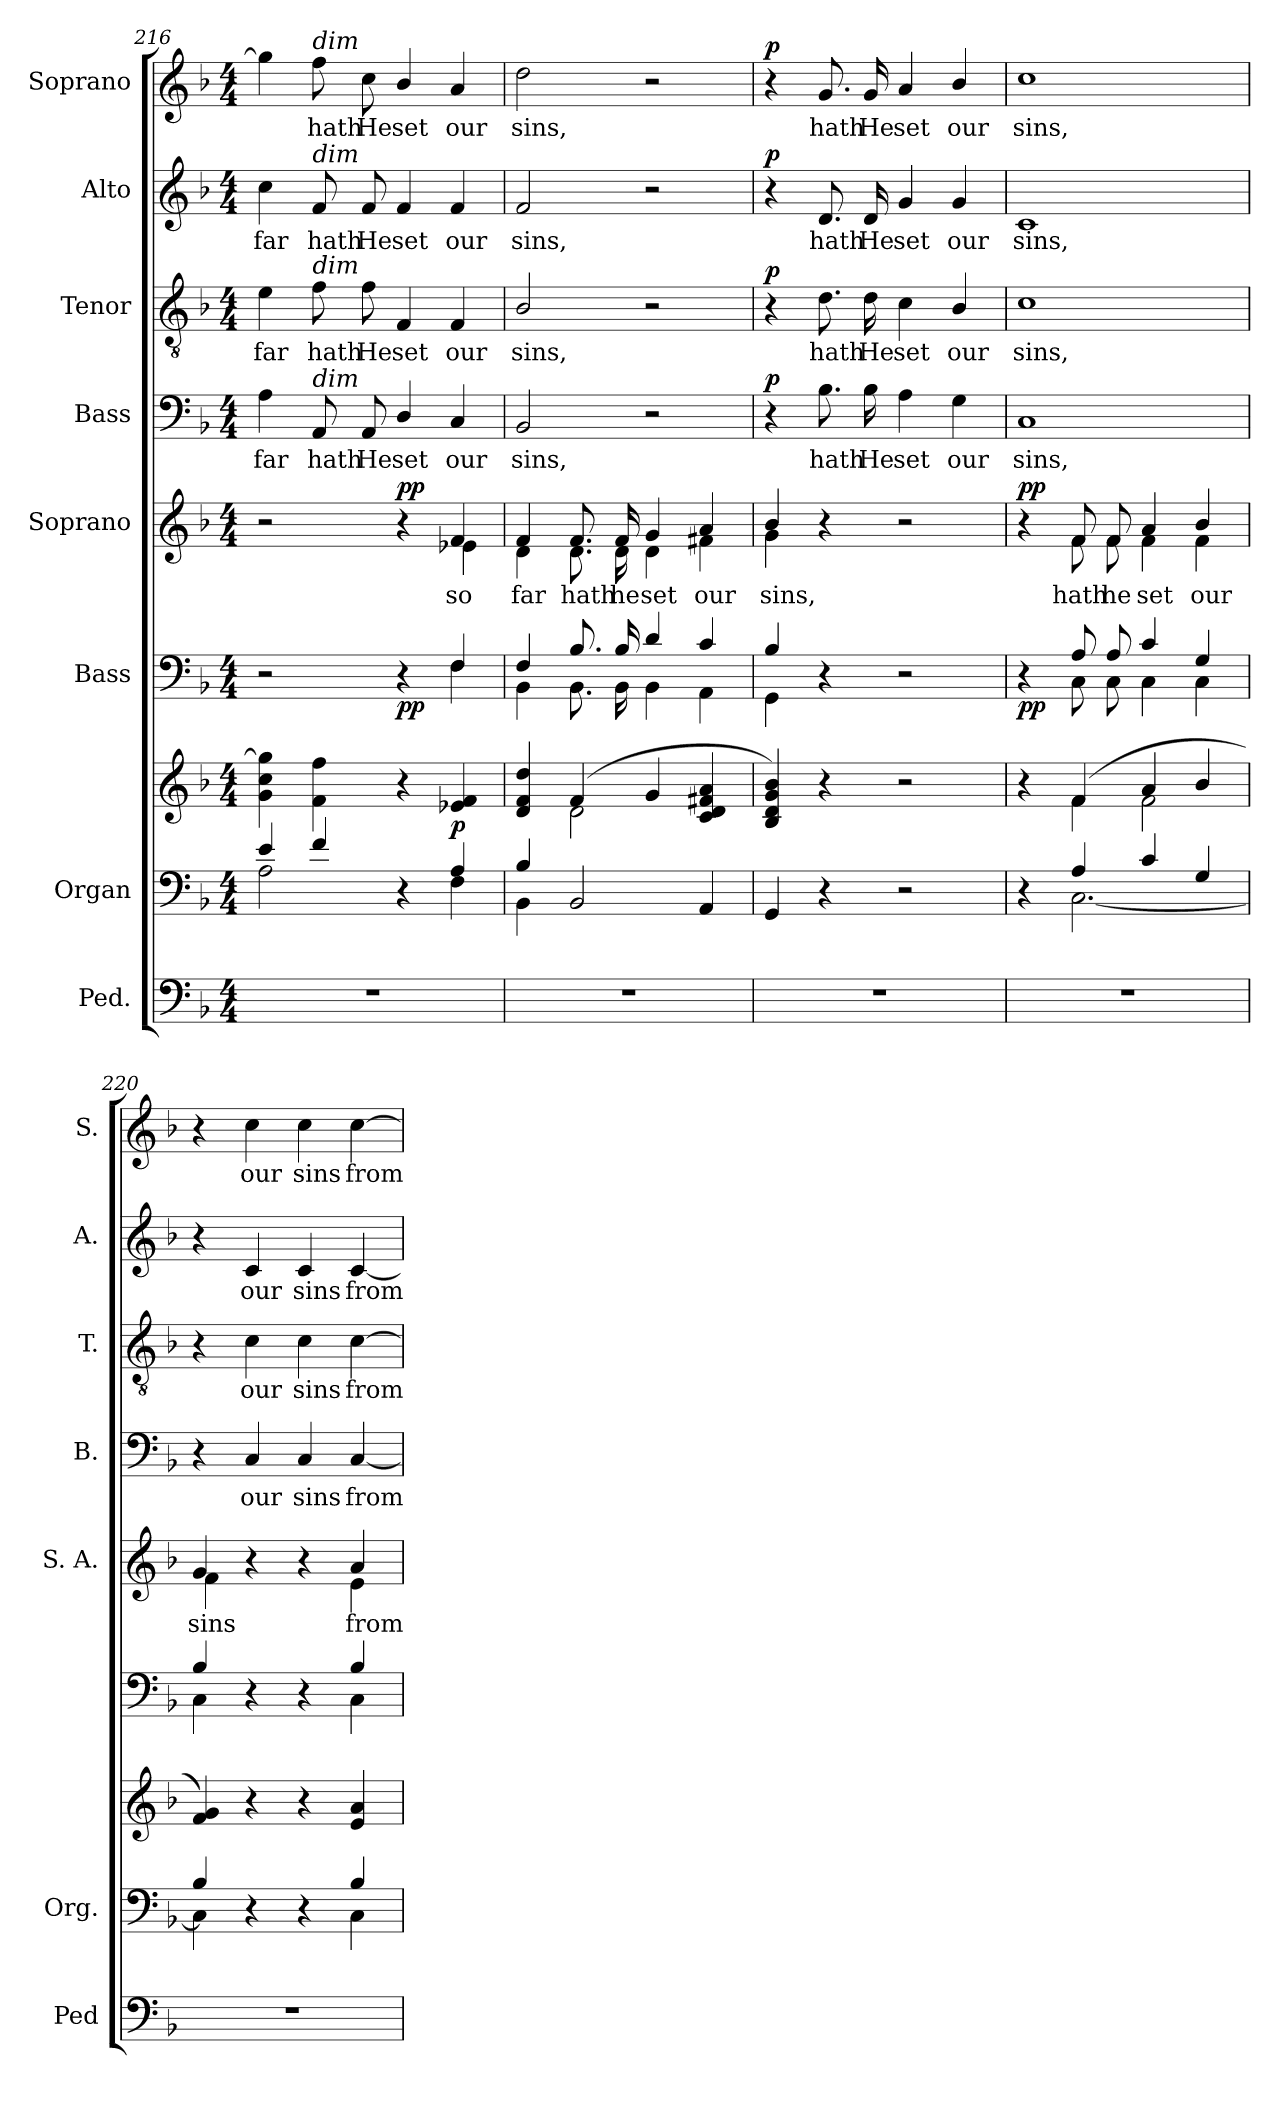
**kern	**kern	**kern	**dynam	**kern	**dynam	**kern	**text	**dynam	**kern	**text	**dynam	**kern	**text	**dynam	**kern	**text	**dynam	**kern	**text	**dynam
*part8	*part7	*part7	*part7	*part6	*part6	*part5	*part5	*part5	*part4	*part4	*part4	*part3	*part3	*part3	*part2	*part2	*part2	*part1	*part1	*part1
*staff9	*staff8	*staff7	*staff7/8	*staff6	*staff6	*staff5	*staff5	*staff5	*staff4	*staff4	*staff4	*staff3	*staff3	*staff3	*staff2	*staff2	*staff2	*staff1	*staff1	*staff1
*I"Ped.	*I"Organ	*	*	*I"Bass	*	*I"Soprano	*	*	*I"Bass	*	*	*I"Tenor	*	*	*I"Alto	*	*	*I"Soprano	*	*
*I'Ped	*I'Org.	*	*	*	*	*I'S. A.	*	*	*I'B.	*	*	*I'T.	*	*	*I'A.	*	*	*I'S.	*	*
*clefF4	*clefF4	*clefG2	*	*clefF4	*	*clefG2	*	*	*clefF4	*	*	*clefGv2	*	*	*clefG2	*	*	*clefG2	*	*
*	*	*	*	*	*	*	*	*	*	*	*	*ITrd7c12	*	*	*	*	*	*	*	*
*k[b-]	*k[b-]	*k[b-]	*	*k[b-]	*	*k[b-]	*	*	*k[b-]	*	*	*k[b-]	*	*	*k[b-]	*	*	*k[b-]	*	*
*F:	*F:	*F:	*	*F:	*	*F:	*	*	*F:	*	*	*F:	*	*	*F:	*	*	*F:	*	*
*M4/4	*M4/4	*M4/4	*	*M4/4	*	*M4/4	*	*	*M4/4	*	*	*M4/4	*	*	*M4/4	*	*	*M4/4	*	*
=216	=216	=216	=216	=216	=216	=216	=216	=216	=216	=216	=216	=216	=216	=216	=216	=216	=216	=216	=216	=216
*	*^	*	*	*^	*	*^	*	*	*	*	*	*	*	*	*	*	*	*	*	*
!	!	!	!	!	!	!	!	!	!	!	!	!	!LO:LY:b:color=#000000	!	!	!	!	!	!	!	!	!	!
!	!	!	!	!	!	!	!	!	!	!	!	!	!	!	!	!LO:LY:b:color=#000000	!	!	!	!	!	!	!
!	!	!	!	!	!	!	!	!	!	!	!	!	!	!	!	!	!	!	!LO:LY:b:color=#000000	!	!	!	!
1r	4ei/	2Ai\	4gi\ 4cci 4ggi]	.	2r	2.ryy	.	2r	2.ryy	.	.	4Ai\	far	.	4Ei\	far	.	4cci\	far	.	4ggi\]	.	.
!	!	!	!	!	!	!	!	!	!	!	!	!	!LO:LY:b:color=#000000	!	!	!	!	!	!	!	!	!	!
!	!	!	!	!	!	!	!	!	!	!	!	!	!	!	!	!LO:LY:b:color=#000000	!	!	!	!	!	!	!
!	!	!	!	!	!	!	!	!	!	!	!	!	!	!	!	!	!	!	!LO:LY:b:color=#000000	!	!	!	!
!	!	!	!	!	!	!	!	!	!	!	!	!	!	!	!	!	!	!	!	!	!LO:TX:a:i:t=dim	!	!
!	!	!	!	!	!	!	!	!	!	!	!	!	!	!	!	!	!	!LO:TX:a:i:t=dim	!	!	!	!	!
!	!	!	!	!	!	!	!	!	!	!	!	!	!	!	!LO:TX:a:i:t=dim	!	!	!	!	!	!	!	!
!	!	!	!	!	!	!	!	!	!	!	!	!LO:TX:a:i:t=dim	!	!	!	!	!	!	!	!	!	!	!
!	!	!	!	!	!	!	!	!	!	!	!	!	!	!	!	!	!	!	!	!	!	!LO:LY:b:color=#000000	!
.	4fi/	.	4fi\ 4ffi	.	.	.	.	.	.	.	.	8AAi/	hath	.	8Fi\	hath	.	8fi/	hath	.	8ffi\	hath	.
!	!	!	!	!	!	!	!	!	!	!	!	!	!LO:LY:b:color=#000000	!	!	!	!	!	!	!	!	!	!
!	!	!	!	!	!	!	!	!	!	!	!	!	!	!	!	!LO:LY:b:color=#000000	!	!	!	!	!	!	!
!	!	!	!	!	!	!	!	!	!	!	!	!	!	!	!	!	!	!	!LO:LY:b:color=#000000	!	!	!	!
!	!	!	!	!	!	!	!	!	!	!	!	!	!	!	!	!	!	!	!	!	!	!LO:LY:b:color=#000000	!
.	.	.	.	.	.	.	.	.	.	.	.	8AAi/	He	.	8Fi\	He	.	8fi/	He	.	8cci\	He	.
!	!	!	!	!	!	!	!	!	!	!	!	!	!LO:LY:b:color=#000000	!	!	!	!	!	!	!	!	!	!
!	!	!	!	!	!	!	!	!	!	!	!	!	!	!	!	!LO:LY:b:color=#000000	!	!	!	!	!	!	!
!	!	!	!	!	!	!	!	!	!	!	!	!	!	!	!	!	!	!	!LO:LY:b:color=#000000	!	!	!	!
!	!	!	!	!	!	!	!	!	!	!	!	!	!	!	!	!	!	!	!	!	!	!LO:LY:b:color=#000000	!
.	4r	4ryy	4r	.	4r	.	pp	4r	.	.	pp	4Di/	set	.	4FFi/	set	.	4fi/	set	.	4b-i/	set	.
!	!	!	!	!	!	!	!	!	!	!LO:LY:b:color=#000000	!	!	!	!	!	!	!	!	!	!	!	!	!
!	!	!	!	!	!	!	!	!	!	!	!	!	!LO:LY:b:color=#000000	!	!	!	!	!	!	!	!	!	!
!	!	!	!	!	!	!	!	!	!	!	!	!	!	!	!	!LO:LY:b:color=#000000	!	!	!	!	!	!	!
!	!	!	!	!	!	!	!	!	!	!	!	!	!	!	!	!	!	!	!LO:LY:b:color=#000000	!	!	!	!
!	!	!	!	!	!	!	!	!	!	!	!	!	!	!	!	!	!	!	!	!	!	!LO:LY:b:color=#000000	!
.	4Ai/	4Fi\	4e-Xi/ 4fi	p	4Fi/	4Fi\	.	4fi/	4e-Xi\	so	.	4Ci/	our	.	4FFi/	our	.	4fi/	our	.	4ai/	our	.
=217	=217	=217	=217	=217	=217	=217	=217	=217	=217	=217	=217	=217	=217	=217	=217	=217	=217	=217	=217	=217	=217	=217	=217
*	*	*	*^	*	*	*	*	*	*	*	*	*	*	*	*	*	*	*	*	*	*	*	*
!	!	!	!	!	!	!	!	!	!	!	!LO:LY:b:color=#000000	!	!	!	!	!	!	!	!	!	!	!	!	!
!	!	!	!	!	!	!	!	!	!	!	!	!	!	!LO:LY:b:color=#000000	!	!	!	!	!	!	!	!	!	!
!	!	!	!	!	!	!	!	!	!	!	!	!	!	!	!	!	!LO:LY:b:color=#000000	!	!	!	!	!	!	!
!	!	!	!	!	!	!	!	!	!	!	!	!	!	!	!	!	!	!	!	!LO:LY:b:color=#000000	!	!	!	!
!	!	!	!	!	!	!	!	!	!	!	!	!	!	!	!	!	!	!	!	!	!	!	!LO:LY:b:color=#000000	!
1r	4B-i/	4BB-i\	4di/ 4fi 4ddi	4ryy	.	4Fi/	4BB-i\	.	4fi/	4di\	far	.	2BB-i/	sins,	.	2BB-i/	sins,	.	2fi/	sins,	.	2ddi\	sins,	.
!	!	!	!	!	!	!	!	!	!	!	!LO:LY:b:color=#000000	!	!	!	!	!	!	!	!	!	!	!	!	!
.	2BB-i/	2.ryy	(4fi/	2di\	.	8.B-i/	8.BB-i\	.	8.fi/	8.di\	hath	.	.	.	.	.	.	.	.	.	.	.	.	.
!	!	!	!	!	!	!	!	!	!	!	!LO:LY:b:color=#000000	!	!	!	!	!	!	!	!	!	!	!	!	!
.	.	.	.	.	.	16B-i/	16BB-i\	.	16fi/	16di\	he	.	.	.	.	.	.	.	.	.	.	.	.	.
!	!	!	!	!	!	!	!	!	!	!	!LO:LY:b:color=#000000	!	!	!	!	!	!	!	!	!	!	!	!	!
.	.	.	4gi/	.	.	4di/	4BB-i\	.	4gi/	4di\	set	.	2r	.	.	2r	.	.	2r	.	.	2r	.	.
!	!	!	!	!	!	!	!	!	!	!	!LO:LY:b:color=#000000	!	!	!	!	!	!	!	!	!	!	!	!	!
.	4AAi/	.	4ci/ 4di 4f#Xi 4ai	4ryy	.	4ci/	4AAi\	.	4ai/	4f#Xi\	our	.	.	.	.	.	.	.	.	.	.	.	.	.
*	*v	*v	*	*	*	*	*	*	*	*	*	*	*	*	*	*	*	*	*	*	*	*	*	*
*	*	*v	*v	*	*	*	*	*	*	*	*	*	*	*	*	*	*	*	*	*	*	*	*
!!LO:LB:g=z
=218	=218	=218	=218	=218	=218	=218	=218	=218	=218	=218	=218	=218	=218	=218	=218	=218	=218	=218	=218	=218	=218	=218
*	*	*^	*	*	*	*	*	*	*	*	*	*	*	*	*	*	*	*	*	*	*	*
!	!	!	!	!	!	!	!	!	!	!LO:LY:b:color=#000000	!	!	!	!	!	!	!	!	!	!	!	!	!
*	*	*v	*v	*	*	*	*	*	*	*	*	*	*	*	*	*	*	*	*	*	*	*	*
1r	4GGi/	4B-i/ 4di 4gi 4b-i)	.	4B-i/	4GGi\	.	4b-i/	4gi\	sins,	.	4r	.	p	4r	.	p	4r	.	p	4r	.	p
!	!	!	!	!	!	!	!	!	!	!	!	!LO:LY:b:color=#000000	!	!	!	!	!	!	!	!	!	!
!	!	!	!	!	!	!	!	!	!	!	!	!	!	!	!LO:LY:b:color=#000000	!	!	!	!	!	!	!
!	!	!	!	!	!	!	!	!	!	!	!	!	!	!	!	!	!	!LO:LY:b:color=#000000	!	!	!	!
!	!	!	!	!	!	!	!	!	!	!	!	!	!	!	!	!	!	!	!	!	!LO:LY:b:color=#000000	!
.	4r	4r	.	4r	2.ryy	.	4r	2.ryy	.	.	8.B-i\	hath	.	8.Di\	hath	.	8.di/	hath	.	8.gi/	hath	.
!	!	!	!	!	!	!	!	!	!	!	!	!LO:LY:b:color=#000000	!	!	!	!	!	!	!	!	!	!
!	!	!	!	!	!	!	!	!	!	!	!	!	!	!	!LO:LY:b:color=#000000	!	!	!	!	!	!	!
!	!	!	!	!	!	!	!	!	!	!	!	!	!	!	!	!	!	!LO:LY:b:color=#000000	!	!	!	!
!	!	!	!	!	!	!	!	!	!	!	!	!	!	!	!	!	!	!	!	!	!LO:LY:b:color=#000000	!
.	.	.	.	.	.	.	.	.	.	.	16B-i\	He	.	16Di\	He	.	16di/	He	.	16gi/	He	.
!	!	!	!	!	!	!	!	!	!	!	!	!LO:LY:b:color=#000000	!	!	!	!	!	!	!	!	!	!
!	!	!	!	!	!	!	!	!	!	!	!	!	!	!	!LO:LY:b:color=#000000	!	!	!	!	!	!	!
!	!	!	!	!	!	!	!	!	!	!	!	!	!	!	!	!	!	!LO:LY:b:color=#000000	!	!	!	!
!	!	!	!	!	!	!	!	!	!	!	!	!	!	!	!	!	!	!	!	!	!LO:LY:b:color=#000000	!
.	2r	2r	.	2r	.	.	2r	.	.	.	4Ai\	set	.	4Ci\	set	.	4gi/	set	.	4ai/	set	.
!	!	!	!	!	!	!	!	!	!	!	!	!LO:LY:b:color=#000000	!	!	!	!	!	!	!	!	!	!
!	!	!	!	!	!	!	!	!	!	!	!	!	!	!	!LO:LY:b:color=#000000	!	!	!	!	!	!	!
!	!	!	!	!	!	!	!	!	!	!	!	!	!	!	!	!	!	!LO:LY:b:color=#000000	!	!	!	!
!	!	!	!	!	!	!	!	!	!	!	!	!	!	!	!	!	!	!	!	!	!LO:LY:b:color=#000000	!
.	.	.	.	.	.	.	.	.	.	.	4Gi\	our	.	4BB-i/	our	.	4gi/	our	.	4b-i/	our	.
=219	=219	=219	=219	=219	=219	=219	=219	=219	=219	=219	=219	=219	=219	=219	=219	=219	=219	=219	=219	=219	=219	=219
*	*^	*^	*	*	*	*	*	*	*	*	*	*	*	*	*	*	*	*	*	*	*	*
!	!	!	!	!	!	!	!	!	!	!	!	!	!	!LO:LY:b:color=#000000	!	!	!	!	!	!	!	!	!	!
!	!	!	!	!	!	!	!	!	!	!	!	!	!	!	!	!	!LO:LY:b:color=#000000	!	!	!	!	!	!	!
!	!	!	!	!	!	!	!	!	!	!	!	!	!	!	!	!	!	!	!	!LO:LY:b:color=#000000	!	!	!	!
!	!	!	!	!	!	!	!	!	!	!	!	!	!	!	!	!	!	!	!	!	!	!	!LO:LY:b:color=#000000	!
1r	4r	4ryy	4r	4ryy	.	4r	4ryy	pp	4r	4ryy	.	pp	1Ci	sins,	.	1Ci	sins,	.	1ci	sins,	.	1cci	sins,	.
!	!	!	!	!	!	!	!	!	!	!	!LO:LY:b:color=#000000	!	!	!	!	!	!	!	!	!	!	!	!	!
.	4Ai/	[2.Ci\	(4fi/	4fi\	.	8Ai/	8Ci\	.	8fi/	8fi\	hath	.	.	.	.	.	.	.	.	.	.	.	.	.
!	!	!	!	!	!	!	!	!	!	!	!LO:LY:b:color=#000000	!	!	!	!	!	!	!	!	!	!	!	!	!
.	.	.	.	.	.	8Ai/	8Ci\	.	8fi/	8fi\	he	.	.	.	.	.	.	.	.	.	.	.	.	.
!	!	!	!	!	!	!	!	!	!	!	!LO:LY:b:color=#000000	!	!	!	!	!	!	!	!	!	!	!	!	!
.	4ci/	.	4ai/	2fi\	.	4ci/	4Ci\	.	4ai/	4fi\	set	.	.	.	.	.	.	.	.	.	.	.	.	.
!	!	!	!	!	!	!	!	!	!	!	!LO:LY:b:color=#000000	!	!	!	!	!	!	!	!	!	!	!	!	!
.	4Gi/	.	4b-i/	.	.	4Gi/	4Ci\	.	4b-i/	4fi\	our	.	.	.	.	.	.	.	.	.	.	.	.	.
*	*	*	*v	*v	*	*	*	*	*	*	*	*	*	*	*	*	*	*	*	*	*	*	*	*
=220	=220	=220	=220	=220	=220	=220	=220	=220	=220	=220	=220	=220	=220	=220	=220	=220	=220	=220	=220	=220	=220	=220	=220
!	!	!	!	!	!	!	!	!	!	!LO:LY:b:color=#000000	!	!	!	!	!	!	!	!	!	!	!	!	!
1r	4B-i/	4Ci\]	4fi/ 4gi)	.	4B-i/	4Ci\	.	4gi/	4fi\	sins	.	4r	.	.	4r	.	.	4r	.	.	4r	.	.
!	!	!	!	!	!	!	!	!	!	!	!	!	!LO:LY:b:color=#000000	!	!	!	!	!	!	!	!	!	!
!	!	!	!	!	!	!	!	!	!	!	!	!	!	!	!	!LO:LY:b:color=#000000	!	!	!	!	!	!	!
!	!	!	!	!	!	!	!	!	!	!	!	!	!	!	!	!	!	!	!LO:LY:b:color=#000000	!	!	!	!
!	!	!	!	!	!	!	!	!	!	!	!	!	!	!	!	!	!	!	!	!	!	!LO:LY:b:color=#000000	!
.	4r	2ryy	4r	.	4r	2ryy	.	4r	2ryy	.	.	4Ci/	our	.	4Ci\	our	.	4ci/	our	.	4cci\	our	.
!	!	!	!	!	!	!	!	!	!	!	!	!	!LO:LY:b:color=#000000	!	!	!	!	!	!	!	!	!	!
!	!	!	!	!	!	!	!	!	!	!	!	!	!	!	!	!LO:LY:b:color=#000000	!	!	!	!	!	!	!
!	!	!	!	!	!	!	!	!	!	!	!	!	!	!	!	!	!	!	!LO:LY:b:color=#000000	!	!	!	!
!	!	!	!	!	!	!	!	!	!	!	!	!	!	!	!	!	!	!	!	!	!	!LO:LY:b:color=#000000	!
.	4r	.	4r	.	4r	.	.	4r	.	.	.	4Ci/	sins	.	4Ci\	sins	.	4ci/	sins	.	4cci\	sins	.
!	!	!	!	!	!	!	!	!	!	!LO:LY:b:color=#000000	!	!	!	!	!	!	!	!	!	!	!	!	!
!	!	!	!	!	!	!	!	!	!	!	!	!	!LO:LY:b:color=#000000	!	!	!	!	!	!	!	!	!	!
!	!	!	!	!	!	!	!	!	!	!	!	!	!	!	!	!LO:LY:b:color=#000000	!	!	!	!	!	!	!
!	!	!	!	!	!	!	!	!	!	!	!	!	!	!	!	!	!	!	!LO:LY:b:color=#000000	!	!	!	!
!	!	!	!	!	!	!	!	!	!	!	!	!	!	!	!	!	!	!	!	!	!	!LO:LY:b:color=#000000	!
.	4B-i/	4Ci\	4ei/ 4ai	.	4B-i/	4Ci\	.	4ai/	4ei\	from	.	[4Ci/	from	.	[4Ci\	from	.	[4ci/	from	.	[4cci\	from	.
*	*	*	*	*	*v	*v	*	*	*	*	*	*	*	*	*	*	*	*	*	*	*	*	*
*	*v	*v	*	*	*	*	*v	*v	*	*	*	*	*	*	*	*	*	*	*	*	*	*
=	=	=	=	=	=	=	=	=	=	=	=	=	=	=	=	=	=	=	=	=
*-	*-	*-	*-	*-	*-	*-	*-	*-	*-	*-	*-	*-	*-	*-	*-	*-	*-	*-	*-	*-
